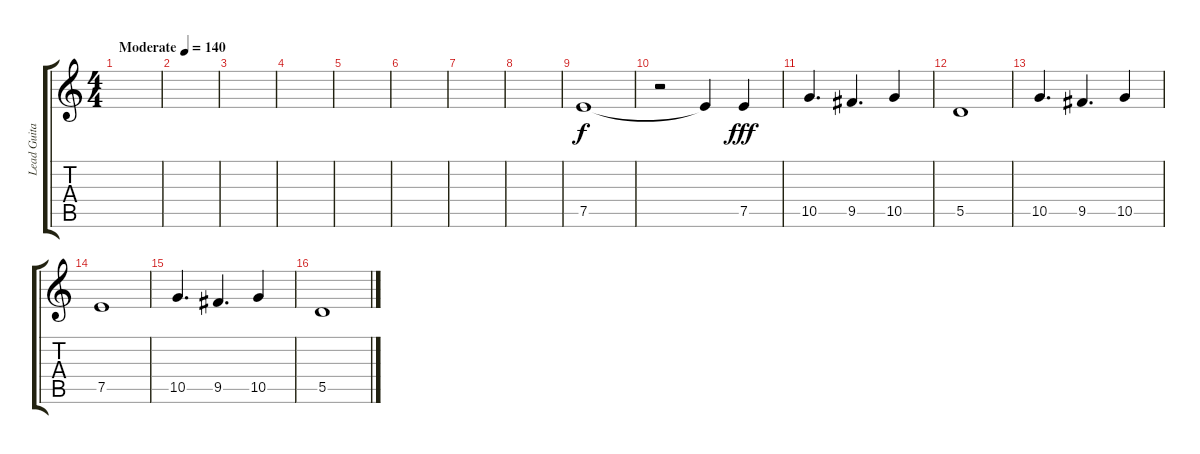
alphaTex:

\track ("Lead Guitar" "Lead Guita") {instrument distortionguitar}
\staff {score tabs}
\tuning (E4 B3 G3 D3 A2 E2) {hide}
\ts (4 4)
\tempo (140 "Moderate")
\clef g2
\ks c
|
|
|
|
|
|
|
|
7.5.1 |
r.2 7.5{t}.4{dy f} 7.5.4{dy fff} |
10.5.4{d} 9.5.4{d} 10.5.4 |
5.5.1 |
10.5.4{d} 9.5.4{d} 10.5.4 |
7.5.1 |
10.5.4{d} 9.5.4{d} 10.5.4 |
5.5.1
